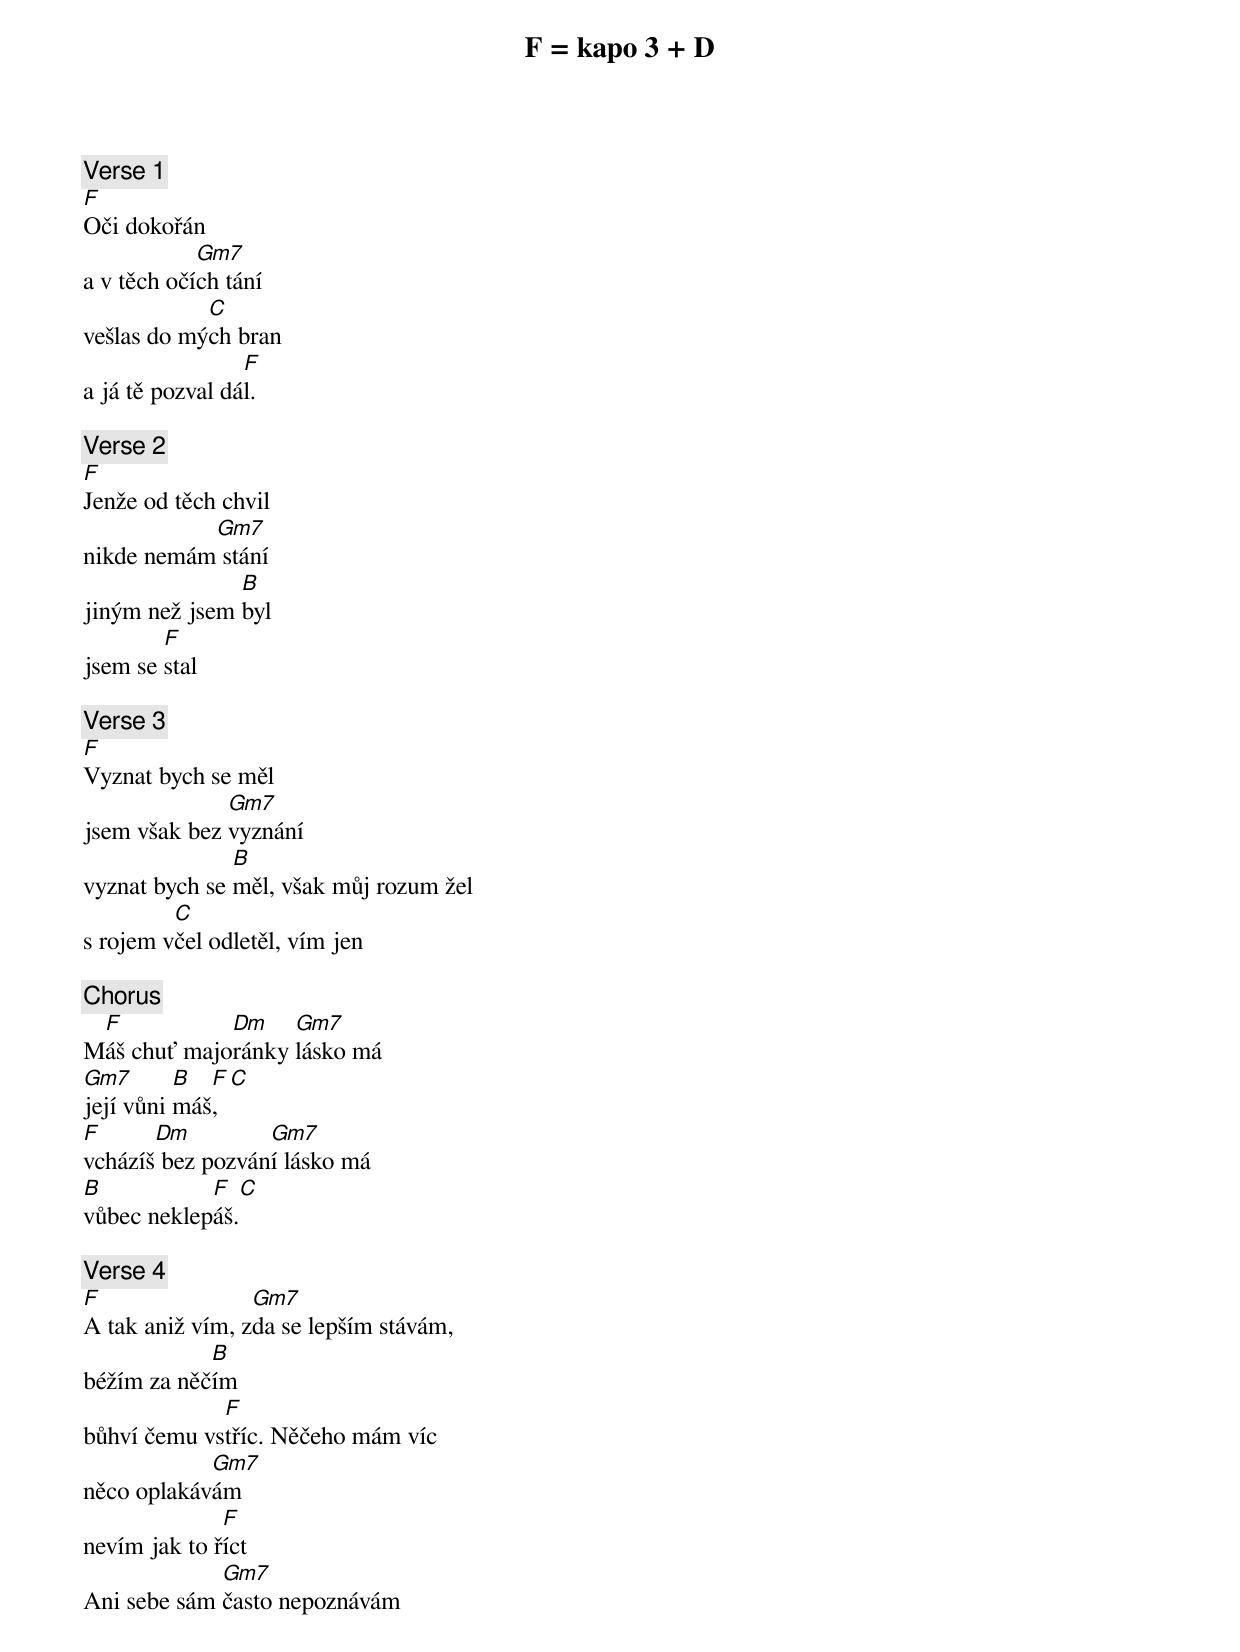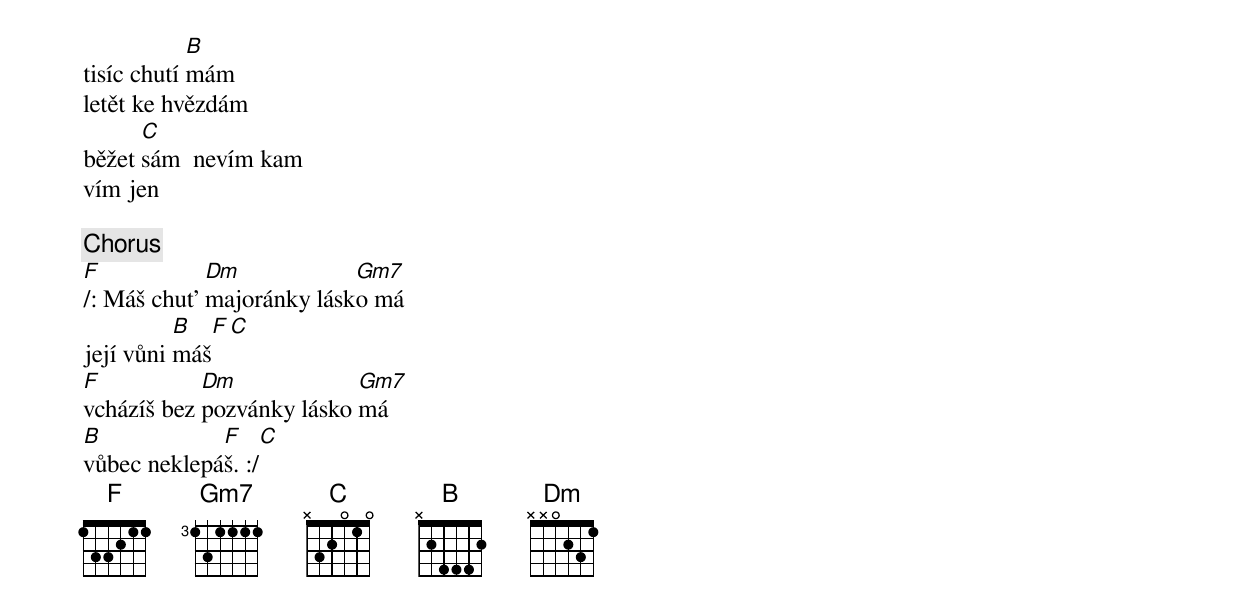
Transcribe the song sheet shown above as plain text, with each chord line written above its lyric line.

F = kapo 3 + D

[Verse 1]
F
Oči dokořán
            Gm7
a v těch očích tání
            C
vešlas do mých bran
                 F
a já tě pozval dál.

[Verse 2]
F
Jenže od těch chvil
           Gm7
nikde nemám stání
               B
jiným než jsem byl
        F
jsem se stal

[Verse 3]
F
Vyznat bych se měl
              Gm7
jsem však bez vyznání
               B
vyznat bych se měl, však můj rozum žel
         C
s rojem včel odletěl, vím jen

[Chorus]
 F           Dm    Gm7
Máš chuť majoránky lásko má
Gm7       B  F  C
její vůni máš,
F      Dm         Gm7
vcházíš bez pozvání lásko má
B           F   C
vůbec neklepáš.

[Verse 4]
F                Gm7
A tak aniž vím, zda se lepším stávám,
            B
béžím za něčím
             F
bůhví čemu vstříc. Něčeho mám víc
            Gm7
něco oplakávám
              F
nevím jak to říct
             Gm7
Ani sebe sám často nepoznávám
            B
tisíc chutí mám
letět ke hvězdám
      C
běžet sám  nevím kam
vím jen

[Chorus]
F            Dm            Gm7
/: Máš chut' majoránky lásko má
          B   F    C
její vůni máš
F           Dm             Gm7
vcházíš bez pozvánky lásko má
B            F     C
vůbec neklepáš. :/
